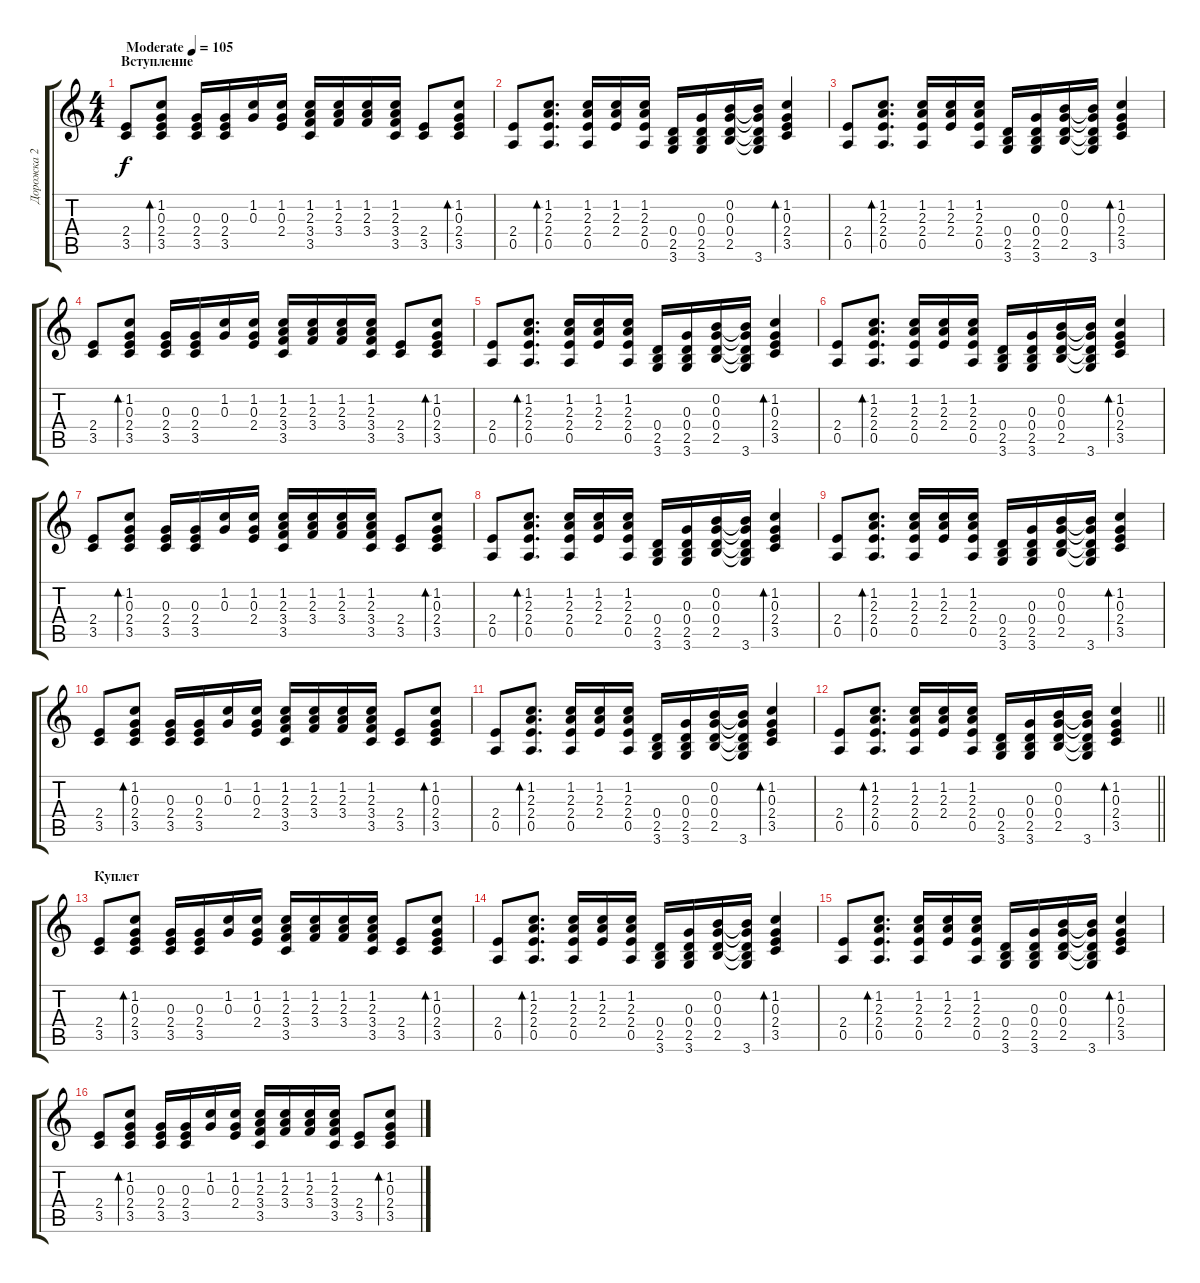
\track ("Дорожка 2" "Дорожка 2") {instrument acousticguitarsteel}
\staff {score tabs}
\tuning (E4 B3 G3 D3 A2 E2) {hide}
\ts (4 4)
\section ("" "Вступление")
\tempo (105 "Moderate")
\clef g2
\ks c
(2.4 3.5).8{dy f instrument acousticguitarsteel} (1.2 0.3 2.4 3.5).8{bd 60} (0.3 2.4 3.5).16 (0.3 2.4 3.5).16 (1.2 0.3).16 (1.2 0.3 2.4).16 (1.2 2.3 3.4 3.5).16 (1.2 2.3 3.4).16 (1.2 2.3 3.4).16 (1.2 2.3 3.4 3.5).16 (2.4 3.5).8 (1.2 0.3 2.4 3.5).8{bd 60} |
(2.4 0.5).8 (1.2 2.3 2.4 0.5).8{d bd 60} (1.2 2.3 2.4 0.5).16 (1.2 2.3 2.4).16 (1.2 2.3 2.4 0.5).16 (0.4 2.5 3.6).16 (0.3 0.4 2.5 3.6).16 (0.2 0.3 0.4 2.5).16 (0.2{t} 0.3{t} 0.4{t} 2.5{t} 3.6).16 (1.2 0.3 2.4 3.5).4{bd 60} |
(2.4 0.5).8 (1.2 2.3 2.4 0.5).8{d bd 60} (1.2 2.3 2.4 0.5).16 (1.2 2.3 2.4).16 (1.2 2.3 2.4 0.5).16 (0.4 2.5 3.6).16 (0.3 0.4 2.5 3.6).16 (0.2 0.3 0.4 2.5).16 (0.2{t} 0.3{t} 0.4{t} 2.5{t} 3.6).16 (1.2 0.3 2.4 3.5).4{bd 60} |
(2.4 3.5).8 (1.2 0.3 2.4 3.5).8{bd 60} (0.3 2.4 3.5).16 (0.3 2.4 3.5).16 (1.2 0.3).16 (1.2 0.3 2.4).16 (1.2 2.3 3.4 3.5).16 (1.2 2.3 3.4).16 (1.2 2.3 3.4).16 (1.2 2.3 3.4 3.5).16 (2.4 3.5).8 (1.2 0.3 2.4 3.5).8{bd 60} |
(2.4 0.5).8 (1.2 2.3 2.4 0.5).8{d bd 60} (1.2 2.3 2.4 0.5).16 (1.2 2.3 2.4).16 (1.2 2.3 2.4 0.5).16 (0.4 2.5 3.6).16 (0.3 0.4 2.5 3.6).16 (0.2 0.3 0.4 2.5).16 (0.2{t} 0.3{t} 0.4{t} 2.5{t} 3.6).16 (1.2 0.3 2.4 3.5).4{bd 60} |
(2.4 0.5).8 (1.2 2.3 2.4 0.5).8{d bd 60} (1.2 2.3 2.4 0.5).16 (1.2 2.3 2.4).16 (1.2 2.3 2.4 0.5).16 (0.4 2.5 3.6).16 (0.3 0.4 2.5 3.6).16 (0.2 0.3 0.4 2.5).16 (0.2{t} 0.3{t} 0.4{t} 2.5{t} 3.6).16 (1.2 0.3 2.4 3.5).4{bd 60} |
(2.4 3.5).8 (1.2 0.3 2.4 3.5).8{bd 60} (0.3 2.4 3.5).16 (0.3 2.4 3.5).16 (1.2 0.3).16 (1.2 0.3 2.4).16 (1.2 2.3 3.4 3.5).16 (1.2 2.3 3.4).16 (1.2 2.3 3.4).16 (1.2 2.3 3.4 3.5).16 (2.4 3.5).8 (1.2 0.3 2.4 3.5).8{bd 60} |
(2.4 0.5).8 (1.2 2.3 2.4 0.5).8{d bd 60} (1.2 2.3 2.4 0.5).16 (1.2 2.3 2.4).16 (1.2 2.3 2.4 0.5).16 (0.4 2.5 3.6).16 (0.3 0.4 2.5 3.6).16 (0.2 0.3 0.4 2.5).16 (0.2{t} 0.3{t} 0.4{t} 2.5{t} 3.6).16 (1.2 0.3 2.4 3.5).4{bd 60} |
(2.4 0.5).8 (1.2 2.3 2.4 0.5).8{d bd 60} (1.2 2.3 2.4 0.5).16 (1.2 2.3 2.4).16 (1.2 2.3 2.4 0.5).16 (0.4 2.5 3.6).16 (0.3 0.4 2.5 3.6).16 (0.2 0.3 0.4 2.5).16 (0.2{t} 0.3{t} 0.4{t} 2.5{t} 3.6).16 (1.2 0.3 2.4 3.5).4{bd 60} |
(2.4 3.5).8 (1.2 0.3 2.4 3.5).8{bd 60} (0.3 2.4 3.5).16 (0.3 2.4 3.5).16 (1.2 0.3).16 (1.2 0.3 2.4).16 (1.2 2.3 3.4 3.5).16 (1.2 2.3 3.4).16 (1.2 2.3 3.4).16 (1.2 2.3 3.4 3.5).16 (2.4 3.5).8 (1.2 0.3 2.4 3.5).8{bd 60} |
(2.4 0.5).8 (1.2 2.3 2.4 0.5).8{d bd 60} (1.2 2.3 2.4 0.5).16 (1.2 2.3 2.4).16 (1.2 2.3 2.4 0.5).16 (0.4 2.5 3.6).16 (0.3 0.4 2.5 3.6).16 (0.2 0.3 0.4 2.5).16 (0.2{t} 0.3{t} 0.4{t} 2.5{t} 3.6).16 (1.2 0.3 2.4 3.5).4{bd 60} |
\barLineRight lightlight
(2.4 0.5).8 (1.2 2.3 2.4 0.5).8{d bd 60} (1.2 2.3 2.4 0.5).16 (1.2 2.3 2.4).16 (1.2 2.3 2.4 0.5).16 (0.4 2.5 3.6).16 (0.3 0.4 2.5 3.6).16 (0.2 0.3 0.4 2.5).16 (0.2{t} 0.3{t} 0.4{t} 2.5{t} 3.6).16 (1.2 0.3 2.4 3.5).4{bd 60} |
\section ("" "Куплет")
(2.4 3.5).8 (1.2 0.3 2.4 3.5).8{bd 60} (0.3 2.4 3.5).16 (0.3 2.4 3.5).16 (1.2 0.3).16 (1.2 0.3 2.4).16 (1.2 2.3 3.4 3.5).16 (1.2 2.3 3.4).16 (1.2 2.3 3.4).16 (1.2 2.3 3.4 3.5).16 (2.4 3.5).8 (1.2 0.3 2.4 3.5).8{bd 60} |
(2.4 0.5).8 (1.2 2.3 2.4 0.5).8{d bd 60} (1.2 2.3 2.4 0.5).16 (1.2 2.3 2.4).16 (1.2 2.3 2.4 0.5).16 (0.4 2.5 3.6).16 (0.3 0.4 2.5 3.6).16 (0.2 0.3 0.4 2.5).16 (0.2{t} 0.3{t} 0.4{t} 2.5{t} 3.6).16 (1.2 0.3 2.4 3.5).4{bd 60} |
(2.4 0.5).8 (1.2 2.3 2.4 0.5).8{d bd 60} (1.2 2.3 2.4 0.5).16 (1.2 2.3 2.4).16 (1.2 2.3 2.4 0.5).16 (0.4 2.5 3.6).16 (0.3 0.4 2.5 3.6).16 (0.2 0.3 0.4 2.5).16 (0.2{t} 0.3{t} 0.4{t} 2.5{t} 3.6).16 (1.2 0.3 2.4 3.5).4{bd 60} |
(2.4 3.5).8 (1.2 0.3 2.4 3.5).8{bd 60} (0.3 2.4 3.5).16 (0.3 2.4 3.5).16 (1.2 0.3).16 (1.2 0.3 2.4).16 (1.2 2.3 3.4 3.5).16 (1.2 2.3 3.4).16 (1.2 2.3 3.4).16 (1.2 2.3 3.4 3.5).16 (2.4 3.5).8 (1.2 0.3 2.4 3.5).8{bd 60}
